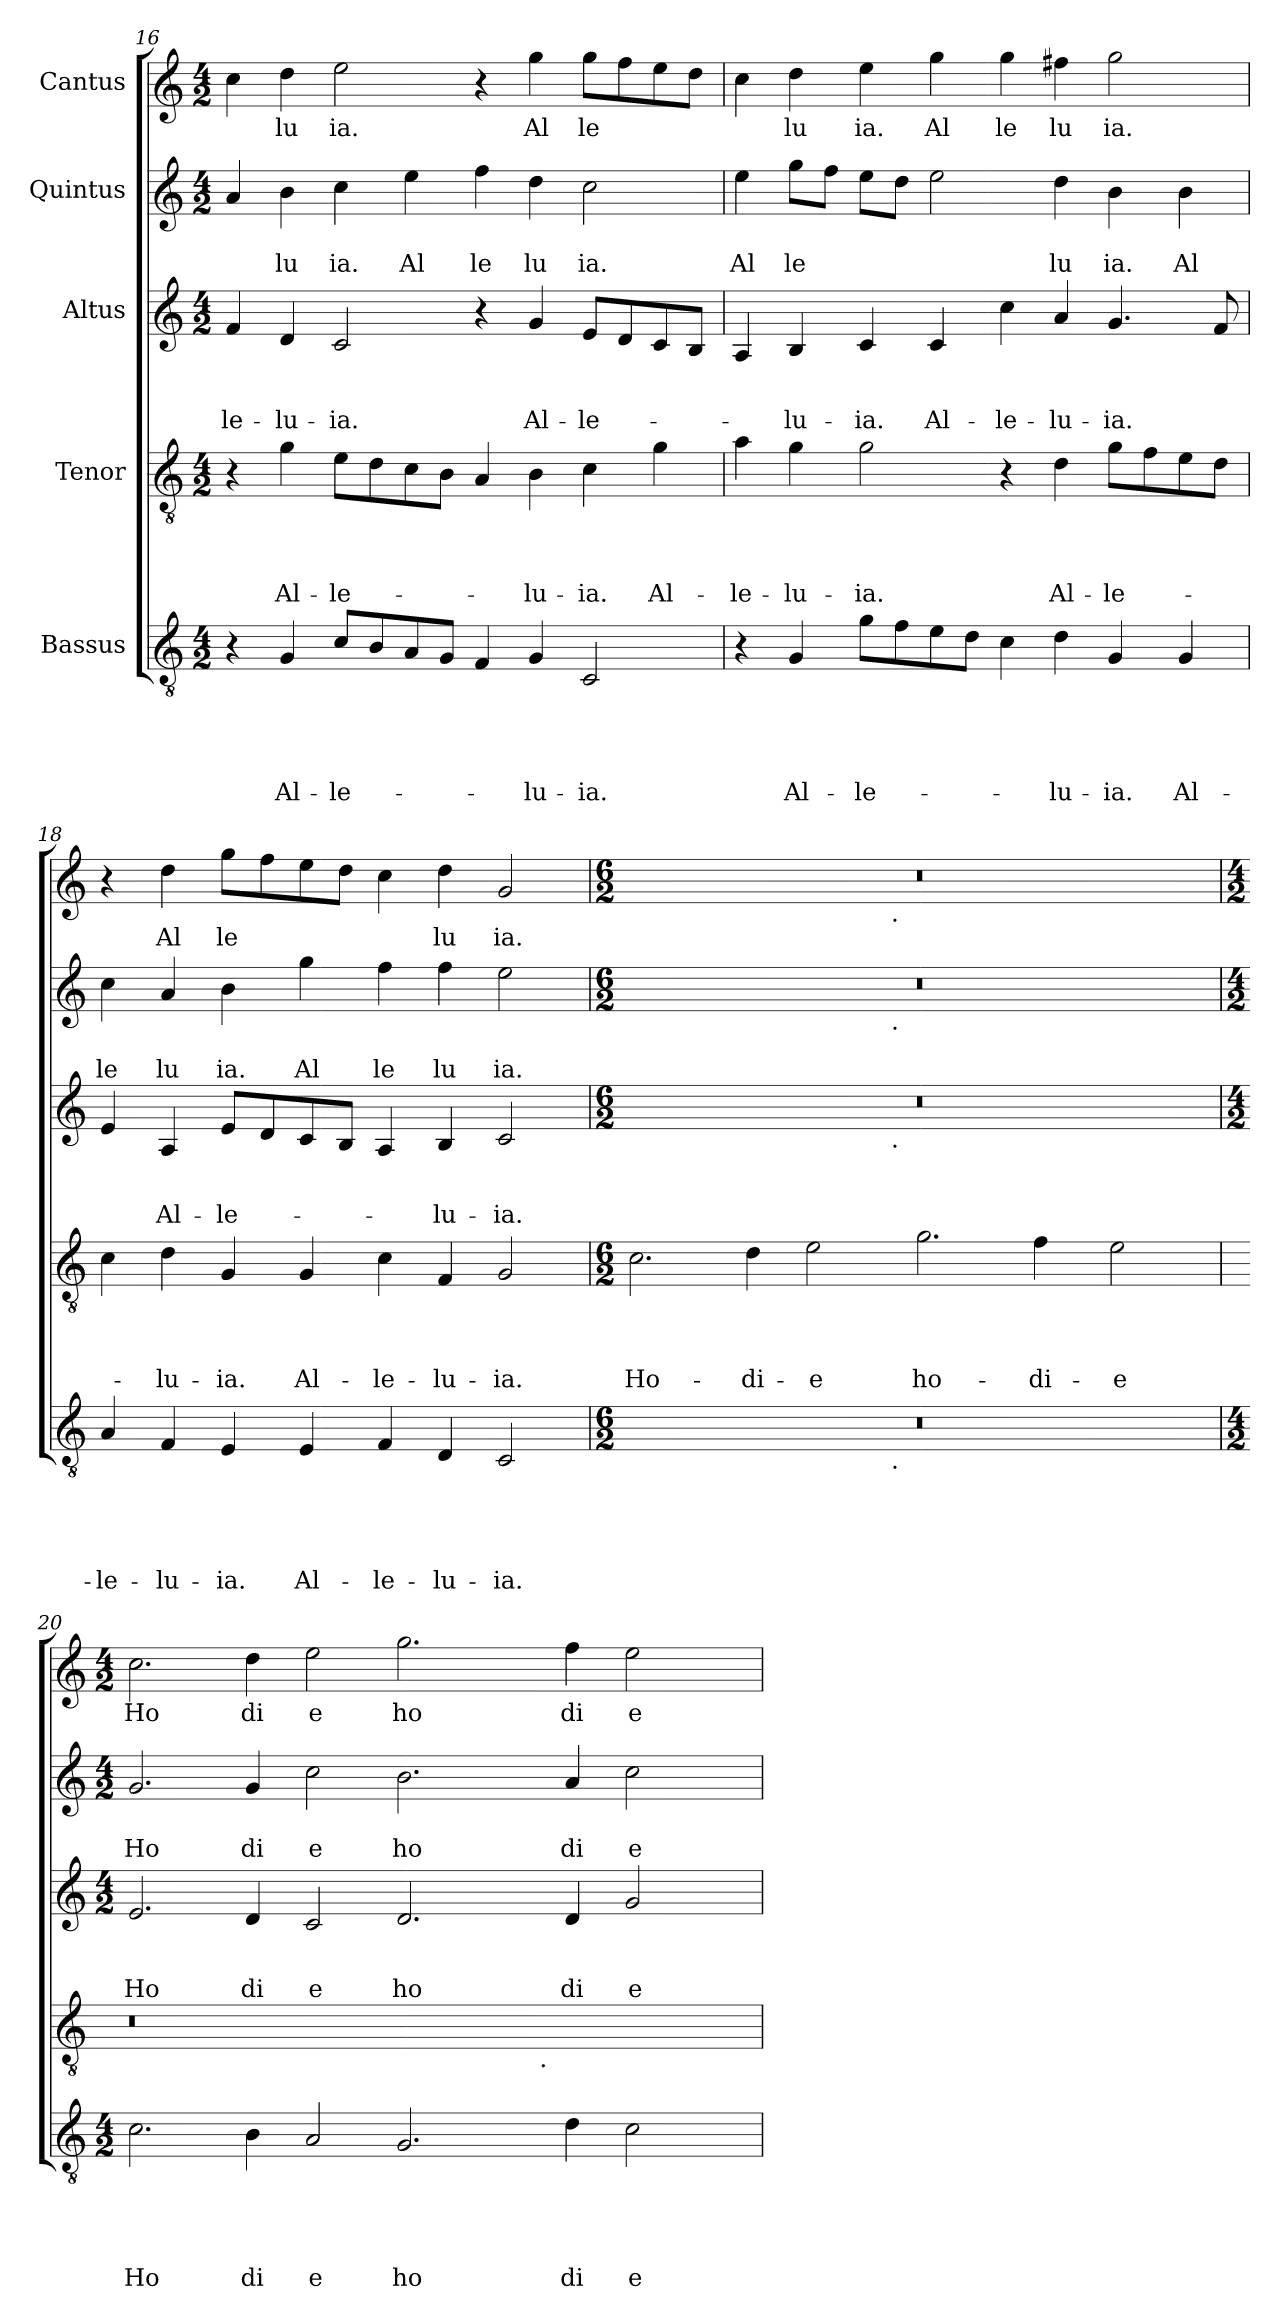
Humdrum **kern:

**kern	**text	**text	**text	**text	**text	**kern	**text	**text	**text	**text	**kern	**text	**text	**text	**kern	**text	**text	**kern	**text
*part5	*part5	*part5	*part5	*part5	*part5	*part4	*part4	*part4	*part4	*part4	*part3	*part3	*part3	*part3	*part2	*part2	*part2	*part1	*part1
*staff5	*staff5	*staff5	*staff5	*staff5	*staff5	*staff4	*staff4	*staff4	*staff4	*staff4	*staff3	*staff3	*staff3	*staff3	*staff2	*staff2	*staff2	*staff1	*staff1
*I"Bassus	*	*	*	*	*	*I"Tenor	*	*	*	*	*I"Altus	*	*	*	*I"Quintus	*	*	*I"Cantus	*
*clefGv2	*	*	*	*	*	*clefGv2	*	*	*	*	*clefG2	*	*	*	*clefG2	*	*	*clefG2	*
*k[]	*	*	*	*	*	*k[]	*	*	*	*	*k[]	*	*	*	*k[]	*	*	*k[]	*
*C:	*	*	*	*	*	*C:	*	*	*	*	*C:	*	*	*	*C:	*	*	*C:	*
*M4/2	*	*	*	*	*	*M4/2	*	*	*	*	*M4/2	*	*	*	*M4/2	*	*	*M4/2	*
=16	=16	=16	=16	=16	=16	=16	=16	=16	=16	=16	=16	=16	=16	=16	=16	=16	=16	=16	=16
!	!	!	!	!	!	!	!	!	!	!	!	!	!	!LO:LY:b	!	!	!	!	!
4r	.	.	.	.	.	4r	.	.	.	.	4f/	.	.	-le-	4a/	.	.	4cc\	.
!	!	!	!	!	!LO:LY:b	!	!	!	!	!LO:LY:b	!	!	!	!LO:LY:b	!	!	!LO:LY:b	!	!LO:LY:b
4G/	.	.	.	.	Al-	4g\	.	.	.	Al-	4d/	.	.	-lu-	4b\	.	lu	4dd\	lu
!	!	!	!	!	!LO:LY:b	!	!	!	!	!LO:LY:b	!	!	!	!LO:LY:b	!	!	!LO:LY:b	!	!LO:LY:b
8c/L	.	.	.	.	-le-	8e\L	.	.	.	-le-	2c/	.	.	-ia.	4cc\	.	ia.	2ee\	ia.
8B/	.	.	.	.	.	8d\	.	.	.	.	.	.	.	.	.	.	.	.	.
!	!	!	!	!	!	!	!	!	!	!	!	!	!	!	!	!	!LO:LY:b	!	!
8A/	.	.	.	.	.	8c\	.	.	.	.	.	.	.	.	4ee\	.	Al	.	.
8G/J	.	.	.	.	.	8B\J	.	.	.	.	.	.	.	.	.	.	.	.	.
!	!	!	!	!	!	!	!	!	!	!	!	!	!	!	!	!	!LO:LY:b	!	!
4F/	.	.	.	.	.	4A/	.	.	.	.	4r	.	.	.	4ff\	.	le	4r	.
!	!	!	!	!	!LO:LY:b	!	!	!	!	!LO:LY:b	!	!	!	!LO:LY:b	!	!	!LO:LY:b	!	!LO:LY:b
4G/	.	.	.	.	-lu-	4B\	.	.	.	-lu-	4g/	.	.	Al-	4dd\	.	lu	4gg\	Al
!	!	!	!	!	!LO:LY:b	!	!	!	!	!LO:LY:b	!	!	!	!LO:LY:b	!	!	!LO:LY:b	!	!LO:LY:b
2C/	.	.	.	.	-ia.	4c\	.	.	.	-ia.	8e/L	.	.	-le-	2cc\	.	ia.	8gg\L	le
.	.	.	.	.	.	.	.	.	.	.	8d/	.	.	.	.	.	.	8ff\	.
!	!	!	!	!	!	!	!	!	!	!LO:LY:b	!	!	!	!	!	!	!	!	!
.	.	.	.	.	.	4g\	.	.	.	Al-	8c/	.	.	.	.	.	.	8ee\	.
.	.	.	.	.	.	.	.	.	.	.	8B/J	.	.	.	.	.	.	8dd\J	.
=17	=17	=17	=17	=17	=17	=17	=17	=17	=17	=17	=17	=17	=17	=17	=17	=17	=17	=17	=17
!	!	!	!	!	!	!	!	!	!	!LO:LY:b	!	!	!	!	!	!	!LO:LY:b	!	!
4r	.	.	.	.	.	4a\	.	.	.	-le-	4A/	.	.	.	4ee\	.	Al	4cc\	.
!	!	!	!	!	!LO:LY:b	!	!	!	!	!LO:LY:b	!	!	!	!LO:LY:b	!	!	!LO:LY:b	!	!LO:LY:b
4G/	.	.	.	.	Al-	4g\	.	.	.	-lu-	4B/	.	.	-lu-	8gg\L	.	le	4dd\	lu
.	.	.	.	.	.	.	.	.	.	.	.	.	.	.	8ff\J	.	.	.	.
!	!	!	!	!	!LO:LY:b	!	!	!	!	!LO:LY:b	!	!	!	!LO:LY:b	!	!	!	!	!LO:LY:b
8g\L	.	.	.	.	-le-	2g\	.	.	.	-ia.	4c/	.	.	-ia.	8ee\L	.	.	4ee\	ia.
8f\	.	.	.	.	.	.	.	.	.	.	.	.	.	.	8dd\J	.	.	.	.
!	!	!	!	!	!	!	!	!	!	!	!	!	!	!LO:LY:b	!	!	!	!	!LO:LY:b
8e\	.	.	.	.	.	.	.	.	.	.	4c/	.	.	Al-	2ee\	.	.	4gg\	Al
8d\J	.	.	.	.	.	.	.	.	.	.	.	.	.	.	.	.	.	.	.
!	!	!	!	!	!	!	!	!	!	!	!	!	!	!LO:LY:b	!	!	!	!	!LO:LY:b
4c\	.	.	.	.	.	4r	.	.	.	.	4cc\	.	.	-le-	.	.	.	4gg\	le
!	!	!	!	!	!LO:LY:b	!	!	!	!	!LO:LY:b	!	!	!	!LO:LY:b	!	!	!LO:LY:b	!	!LO:LY:b
4d\	.	.	.	.	-lu-	4d\	.	.	.	Al-	4a/	.	.	-lu-	4dd\	.	lu	4ff#X\	lu
!	!	!	!	!	!LO:LY:b	!	!	!	!	!LO:LY:b	!	!	!	!LO:LY:b	!	!	!LO:LY:b	!	!LO:LY:b
4G/	.	.	.	.	-ia.	8g\L	.	.	.	-le-	4.g/	.	.	-ia.	4b\	.	ia.	2gg\	ia.
.	.	.	.	.	.	8f\	.	.	.	.	.	.	.	.	.	.	.	.	.
!	!	!	!	!	!LO:LY:b	!	!	!	!	!	!	!	!	!	!	!	!LO:LY:b	!	!
4G/	.	.	.	.	Al-	8e\	.	.	.	.	.	.	.	.	4b\	.	Al	.	.
.	.	.	.	.	.	8d\J	.	.	.	.	8f/	.	.	.	.	.	.	.	.
=18	=18	=18	=18	=18	=18	=18	=18	=18	=18	=18	=18	=18	=18	=18	=18	=18	=18	=18	=18
!	!	!	!	!	!LO:LY:b	!	!	!	!	!	!	!	!	!	!	!	!LO:LY:b	!	!
4A/	.	.	.	.	-le-	4c\	.	.	.	.	4e/	.	.	.	4cc\	.	le	4r	.
!	!	!	!	!	!LO:LY:b	!	!	!	!	!LO:LY:b	!	!	!	!LO:LY:b	!	!	!LO:LY:b	!	!LO:LY:b
4F/	.	.	.	.	-lu-	4d\	.	.	.	-lu-	4A/	.	.	Al-	4a/	.	lu	4dd\	Al
!	!	!	!	!	!LO:LY:b	!	!	!	!	!LO:LY:b	!	!	!	!LO:LY:b	!	!	!LO:LY:b	!	!LO:LY:b
4E/	.	.	.	.	-ia.	4G/	.	.	.	-ia.	8e/L	.	.	-le-	4b\	.	ia.	8gg\L	le
.	.	.	.	.	.	.	.	.	.	.	8d/	.	.	.	.	.	.	8ff\	.
!	!	!	!	!	!LO:LY:b	!	!	!	!	!LO:LY:b	!	!	!	!	!	!	!LO:LY:b	!	!
4E/	.	.	.	.	Al-	4G/	.	.	.	Al-	8c/	.	.	.	4gg\	.	Al	8ee\	.
.	.	.	.	.	.	.	.	.	.	.	8B/J	.	.	.	.	.	.	8dd\J	.
!	!	!	!	!	!LO:LY:b	!	!	!	!	!LO:LY:b	!	!	!	!	!	!	!LO:LY:b	!	!
4F/	.	.	.	.	-le-	4c\	.	.	.	-le-	4A/	.	.	.	4ff\	.	le	4cc\	.
!	!	!	!	!	!LO:LY:b	!	!	!	!	!LO:LY:b	!	!	!	!LO:LY:b	!	!	!LO:LY:b	!	!LO:LY:b
4D/	.	.	.	.	-lu-	4F/	.	.	.	-lu-	4B/	.	.	-lu-	4ff\	.	lu	4dd\	lu
!	!	!	!	!	!LO:LY:b	!	!	!	!	!LO:LY:b	!	!	!	!LO:LY:b	!	!	!LO:LY:b	!	!LO:LY:b
2C/	.	.	.	.	-ia.	2G/	.	.	.	-ia.	2c/	.	.	-ia.	2ee\	.	ia.	2g/	ia.
=19	=19	=19	=19	=19	=19	=19	=19	=19	=19	=19	=19	=19	=19	=19	=19	=19	=19	=19	=19
*M6/2	*	*	*	*	*	*M6/2	*	*	*	*	*M6/2	*	*	*	*M6/2	*	*	*M6/2	*
!	!	!	!	!	!	!	!	!	!	!LO:LY:b	!	!	!	!	!	!	!	!	!
*^	*	*	*	*	*	*	*	*	*	*	*^	*	*	*	*^	*	*	*^	*
0.r	1ryy	.	.	.	.	.	2.c\	.	.	.	Ho-	0.r	1ryy	.	.	.	0.r	1ryy	.	.	0.r	1ryy	.
!	!	!	!	!	!	!	!	!	!	!	!LO:LY:b	!	!	!	!	!	!	!	!	!	!	!	!
.	.	.	.	.	.	.	4d\	.	.	.	-di-	.	.	.	.	.	.	.	.	.	.	.	.
!	!	!	!	!	!	!	!	!	!	!	!LO:LY:b	!	!	!	!	!	!	!	!	!	!	!	!
.	4..ryy	.	.	.	.	.	2e\	.	.	.	-e	.	4..ryy	.	.	.	.	4..ryy	.	.	.	4..ryy	.
!	!	!	!	!	!	!	!	!	!	!	!	!	!	!	!	!	!	!	!	!	!	!LO:TX:b:t=.	!
!	!	!	!	!	!	!	!	!	!	!	!	!	!	!	!	!	!	!LO:TX:b:t=.	!	!	!	!	!
!	!	!	!	!	!	!	!	!	!	!	!	!	!LO:TX:b:t=.	!	!	!	!	!	!	!	!	!	!
!	!LO:TX:b:t=.	!	!	!	!	!	!	!	!	!	!	!	!	!	!	!	!	!	!	!	!	!	!
.	1ryy	.	.	.	.	.	.	.	.	.	.	.	1ryy	.	.	.	.	1ryy	.	.	.	1ryy	.
!	!	!	!	!	!	!	!	!	!	!	!LO:LY:b	!	!	!	!	!	!	!	!	!	!	!	!
.	.	.	.	.	.	.	2.g\	.	.	.	ho-	.	.	.	.	.	.	.	.	.	.	.	.
!	!	!	!	!	!	!	!	!	!	!	!LO:LY:b	!	!	!	!	!	!	!	!	!	!	!	!
.	.	.	.	.	.	.	4f\	.	.	.	-di-	.	.	.	.	.	.	.	.	.	.	.	.
.	2ryy	.	.	.	.	.	.	.	.	.	.	.	2ryy	.	.	.	.	2ryy	.	.	.	2ryy	.
!	!	!	!	!	!	!	!	!	!	!	!LO:LY:b	!	!	!	!	!	!	!	!	!	!	!	!
.	.	.	.	.	.	.	2e\	.	.	.	-e	.	.	.	.	.	.	.	.	.	.	.	.
.	16ryy	.	.	.	.	.	.	.	.	.	.	.	16ryy	.	.	.	.	16ryy	.	.	.	16ryy	.
*	*	*	*	*	*	*	*	*	*	*	*	*v	*v	*	*	*	*	*	*	*	*v	*v	*
*v	*v	*	*	*	*	*	*	*	*	*	*	*	*	*	*	*v	*v	*	*	*	*
!!LO:LB:g=z
=20	=20	=20	=20	=20	=20	=20	=20	=20	=20	=20	=20	=20	=20	=20	=20	=20	=20	=20	=20
*M4/2	*	*	*	*	*	*	*	*	*	*	*M4/2	*	*	*	*M4/2	*	*	*M4/2	*
*^	*	*	*	*	*	*	*	*	*	*	*^	*	*	*	*^	*	*	*^	*
!	!	!	!	!	!	!LO:LY:b	!	!	!	!	!	!	!	!	!	!LO:LY:b	!	!	!	!LO:LY:b	!	!	!LO:LY:b
*	*	*	*	*	*	*	*	*	*	*	*	*v	*v	*	*	*	*	*	*	*	*v	*v	*
*v	*v	*	*	*	*	*	*^	*	*	*	*	*	*	*	*	*v	*v	*	*	*	*
2.c\	.	.	.	.	Ho	0.r	1ryy	.	.	.	.	2.e/	.	.	Ho	2.g/	.	Ho	2.cc\	Ho
!	!	!	!	!	!LO:LY:b	!	!	!	!	!	!	!	!	!	!LO:LY:b	!	!	!LO:LY:b	!	!LO:LY:b
4B\	.	.	.	.	di	.	.	.	.	.	.	4d/	.	.	di	4g/	.	di	4dd\	di
!	!	!	!	!	!LO:LY:b	!	!	!	!	!	!	!	!	!	!LO:LY:b	!	!	!LO:LY:b	!	!LO:LY:b
2A/	.	.	.	.	e	.	1ryy	.	.	.	.	2c/	.	.	e	2cc\	.	e	2ee\	e
!	!	!	!	!	!LO:LY:b	!	!	!	!	!	!	!	!	!	!LO:LY:b	!	!	!LO:LY:b	!	!LO:LY:b
2.G/	.	.	.	.	ho	.	.	.	.	.	.	2.d/	.	.	ho	2.b\	.	ho	2.gg\	ho
.	.	.	.	.	.	.	8.ryy	.	.	.	.	.	.	.	.	.	.	.	.	.
!	!	!	!	!	!	!	!LO:TX:b:t=.	!	!	!	!	!	!	!	!	!	!	!	!	!
.	.	.	.	.	.	.	2ryy	.	.	.	.	.	.	.	.	.	.	.	.	.
!	!	!	!	!	!LO:LY:b	!	!	!	!	!	!	!	!	!	!LO:LY:b	!	!	!LO:LY:b	!	!LO:LY:b
4d\	.	.	.	.	di	.	.	.	.	.	.	4d/	.	.	di	4a/	.	di	4ff\	di
!	!	!	!	!	!LO:LY:b	!	!	!	!	!	!	!	!	!	!LO:LY:b	!	!	!LO:LY:b	!	!LO:LY:b
2c\	.	.	.	.	e	.	.	.	.	.	.	2g/	.	.	e	2cc\	.	e	2ee\	e
.	.	.	.	.	.	.	4ryy	.	.	.	.	.	.	.	.	.	.	.	.	.
.	.	.	.	.	.	.	16ryy	.	.	.	.	.	.	.	.	.	.	.	.	.
*	*	*	*	*	*	*v	*v	*	*	*	*	*	*	*	*	*	*	*	*	*
=	=	=	=	=	=	=	=	=	=	=	=	=	=	=	=	=	=	=	=
*-	*-	*-	*-	*-	*-	*-	*-	*-	*-	*-	*-	*-	*-	*-	*-	*-	*-	*-	*-
